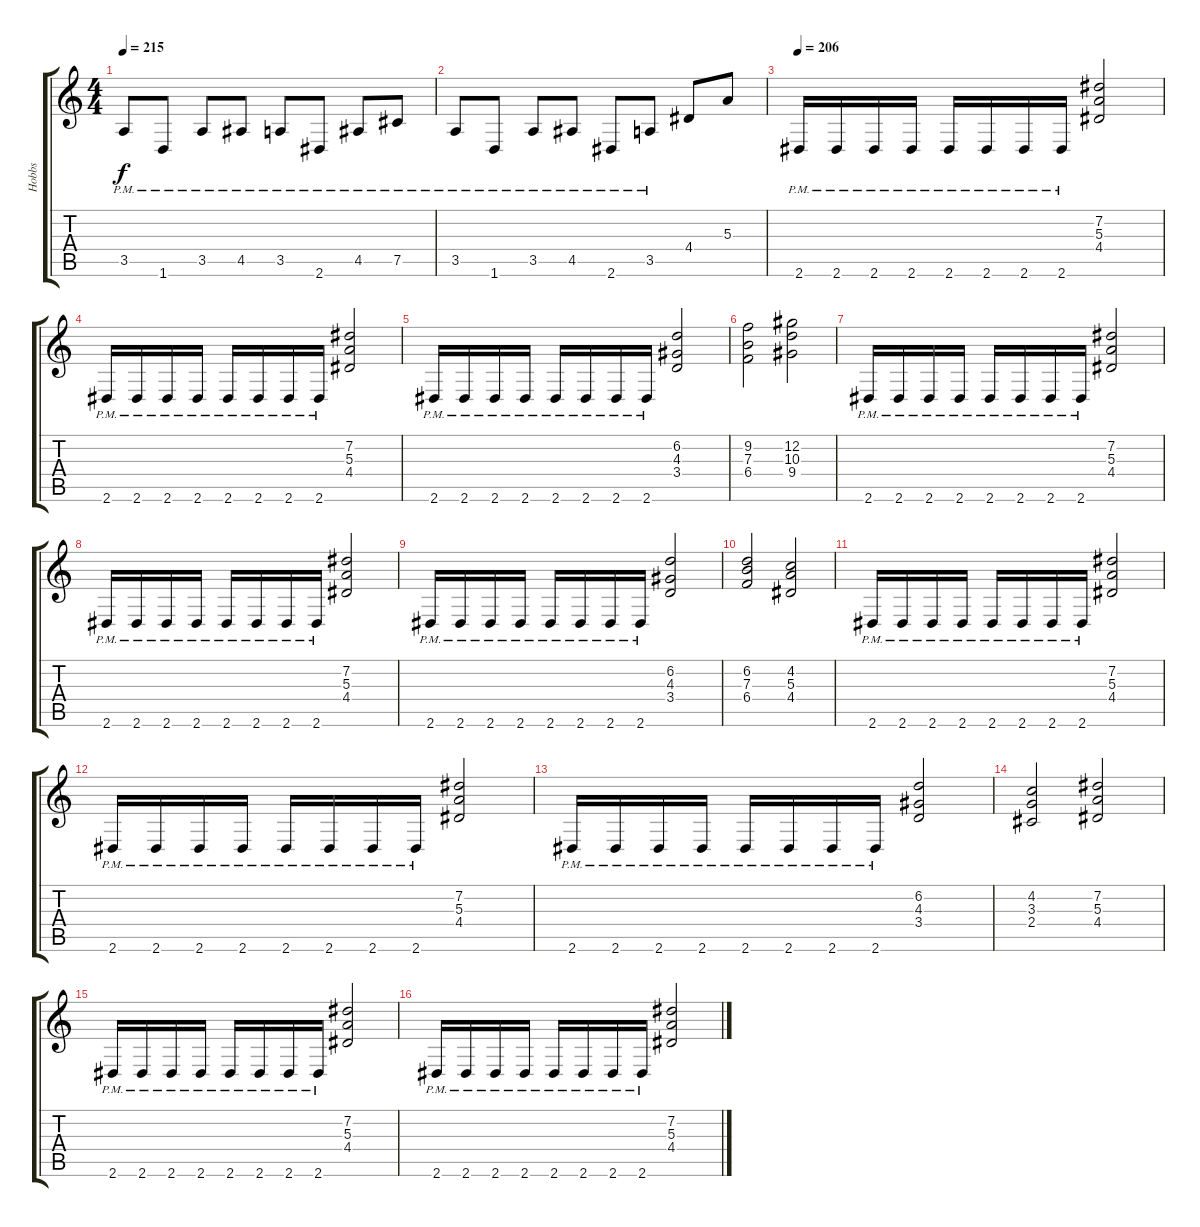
\track ("Hobbs" "Hobbs") {instrument overdrivenguitar}
\staff {score tabs}
\tuning (Db4 Ab3 E3 B2 Gb2 Db2) {hide}
\ts (4 4)
\tempo 215
\clef g2
\ks c
3.5{pm}.8{dy f} 1.6{pm}.8 3.5{pm}.8 4.5{pm}.8 3.5{pm}.8 2.6{pm}.8 4.5{pm}.8 7.5{pm}.8 |
3.5{pm}.8 1.6{pm}.8 3.5{pm}.8 4.5{pm}.8 2.6{pm}.8 3.5{pm}.8 4.4.8 5.3.8 |
\tempo 206
2.6{pm}.16 2.6{pm}.16 2.6{pm}.16 2.6{pm}.16 2.6{pm}.16 2.6{pm}.16 2.6{pm}.16 2.6{pm}.16 (7.2 5.3 4.4).2 |
2.6{pm}.16 2.6{pm}.16 2.6{pm}.16 2.6{pm}.16 2.6{pm}.16 2.6{pm}.16 2.6{pm}.16 2.6{pm}.16 (7.2 5.3 4.4).2 |
2.6{pm}.16 2.6{pm}.16 2.6{pm}.16 2.6{pm}.16 2.6{pm}.16 2.6{pm}.16 2.6{pm}.16 2.6{pm}.16 (6.2 4.3 3.4).2 |
(9.2 7.3 6.4).2 (12.2 10.3 9.4).2 |
2.6{pm}.16 2.6{pm}.16 2.6{pm}.16 2.6{pm}.16 2.6{pm}.16 2.6{pm}.16 2.6{pm}.16 2.6{pm}.16 (7.2 5.3 4.4).2 |
2.6{pm}.16 2.6{pm}.16 2.6{pm}.16 2.6{pm}.16 2.6{pm}.16 2.6{pm}.16 2.6{pm}.16 2.6{pm}.16 (7.2 5.3 4.4).2 |
2.6{pm}.16 2.6{pm}.16 2.6{pm}.16 2.6{pm}.16 2.6{pm}.16 2.6{pm}.16 2.6{pm}.16 2.6{pm}.16 (6.2 4.3 3.4).2 |
(6.2 7.3 6.4).2 (4.2 5.3 4.4).2 |
2.6{pm}.16 2.6{pm}.16 2.6{pm}.16 2.6{pm}.16 2.6{pm}.16 2.6{pm}.16 2.6{pm}.16 2.6{pm}.16 (7.2 5.3 4.4).2 |
2.6{pm}.16 2.6{pm}.16 2.6{pm}.16 2.6{pm}.16 2.6{pm}.16 2.6{pm}.16 2.6{pm}.16 2.6{pm}.16 (7.2 5.3 4.4).2 |
2.6{pm}.16 2.6{pm}.16 2.6{pm}.16 2.6{pm}.16 2.6{pm}.16 2.6{pm}.16 2.6{pm}.16 2.6{pm}.16 (6.2 4.3 3.4).2 |
(4.2 3.3 2.4).2 (7.2 5.3 4.4).2 |
2.6{pm}.16 2.6{pm}.16 2.6{pm}.16 2.6{pm}.16 2.6{pm}.16 2.6{pm}.16 2.6{pm}.16 2.6{pm}.16 (7.2 5.3 4.4).2 |
2.6{pm}.16 2.6{pm}.16 2.6{pm}.16 2.6{pm}.16 2.6{pm}.16 2.6{pm}.16 2.6{pm}.16 2.6{pm}.16 (7.2 5.3 4.4).2
